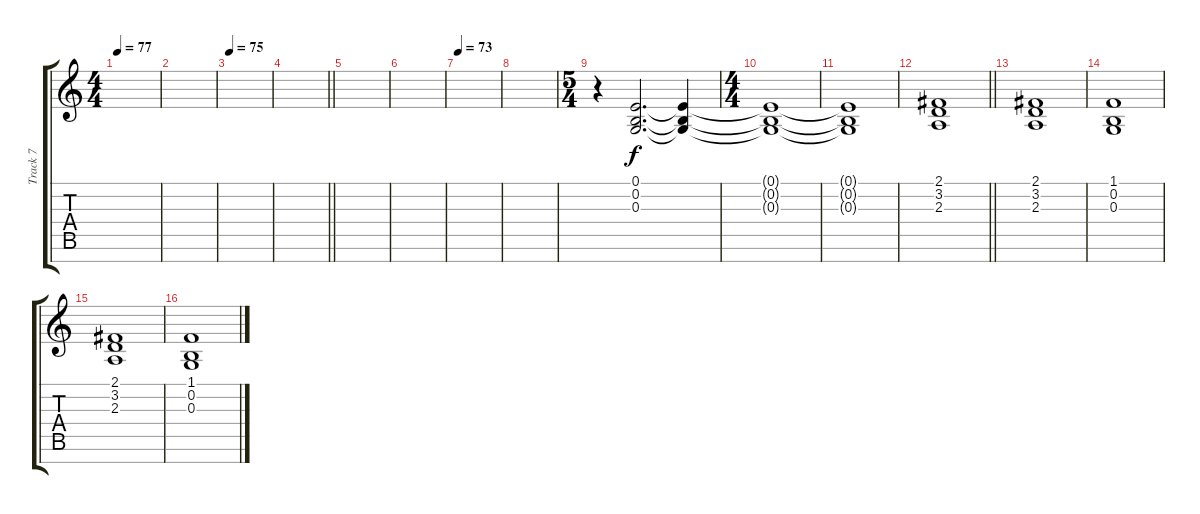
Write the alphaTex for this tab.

\track ("Track 7" "Track 7") {instrument percussiveorgan}
\staff {score tabs}
\tuning (E4 B3 G3 D3 A2 E2 B1) {hide}
\ts (4 4)
\tempo 77
\clef g2
\ks c
|
|
\tempo 75
|
\barLineRight lightlight
|
|
|
\tempo 73
|
|
\ts (5 4)
r.4 (0.1 0.2 0.3).2{d} (0.1{t} 0.2{t} 0.3{t}).4 |
\ts (4 4)
(0.1{t} 0.2{t} 0.3{t}).1 |
(0.1{t} 0.2{t} 0.3{t}).1 |
\barLineRight lightlight
(2.1 3.2 2.3).1{instrument drawbarorgan} |
(2.1 3.2 2.3).1 |
(1.1 0.2 0.3).1 |
(2.1 3.2 2.3).1 |
(1.1 0.2 0.3).1
